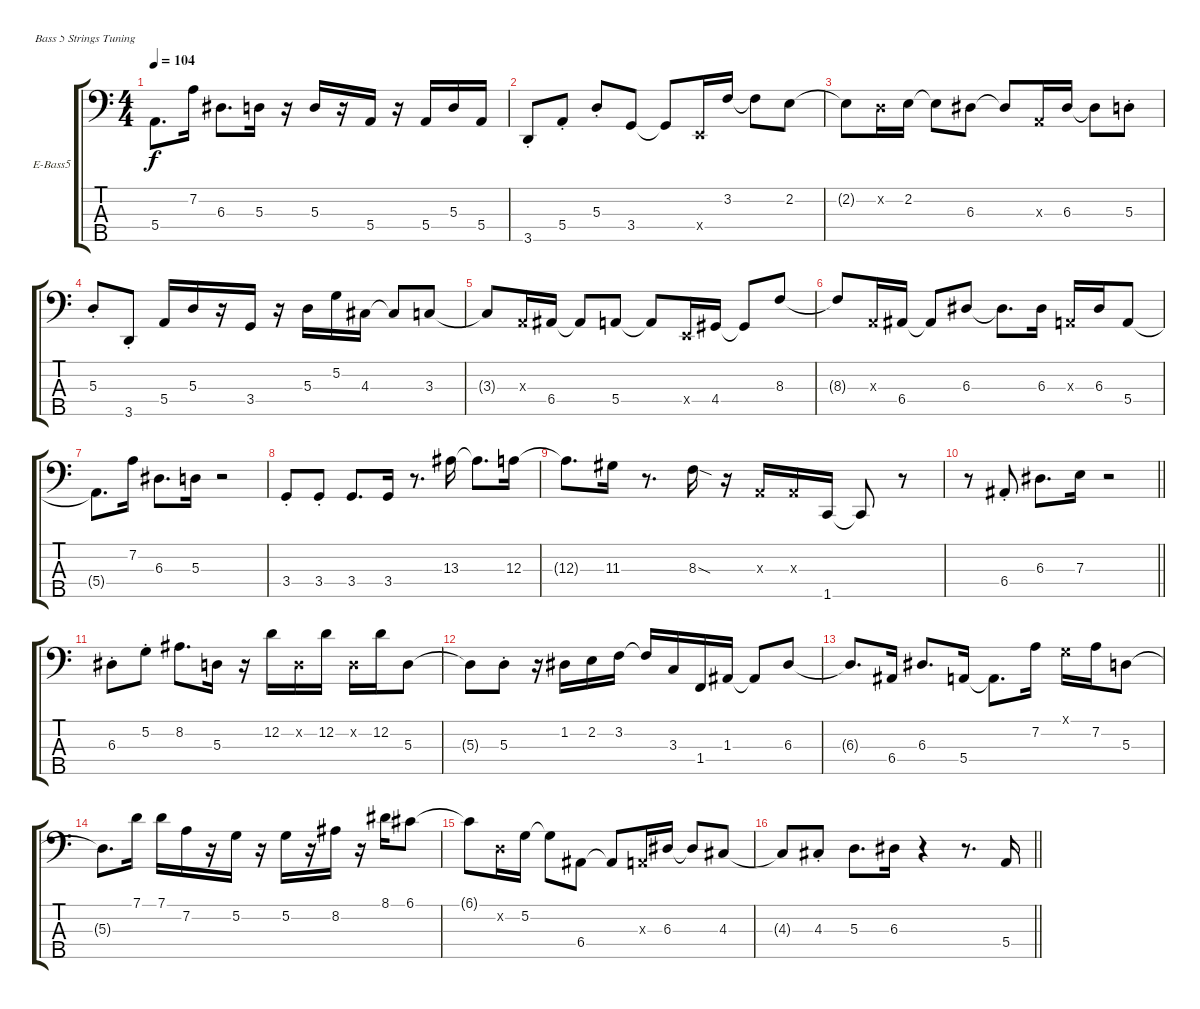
\bracketExtendMode groupsimilarinstruments
\firstSystemTrackNameOrientation horizontal
\otherSystemsTrackNameOrientation horizontal
\track ("Piste 1" "E-Bass5") {instrument electricbassfinger}
\staff {score tabs}
\tuning (G2 D2 A1 E1 B0)
\ts (4 4)
\tempo 104
\clef f4
\ks c
5.4{t}.8{d dy f} 7.2.16 6.3.8{d} 5.3.16 r.16 5.3.16 r.16 5.4.16 r.16 5.4.16 5.3.16 5.4.16 |
3.5{st}.8 5.4{st}.8 5.3{st}.8 3.4.8 3.4{t}.8 0.4{x}.16 3.2.16 3.2{t}.8 2.2.8 |
2.2{t}.8 0.2{x}.16 2.2.16 2.2{t}.8 6.3.8 6.3{t}.8 0.3{x}.16 6.3.16 6.3{t}.8 5.3{st}.8 |
5.3{st}.8 3.5{st}.8 5.4.16 5.3.16 r.16 3.4.16 r.16 5.3.16 5.2.16 4.3.16 4.3{t}.8 3.3.8 |
3.3{t}.8 0.3{x}.16 6.4.16 6.4{t}.8 5.4.8 5.4{t}.8 0.4{x}.16 4.4.16 4.4{t}.8 8.3.8 |
8.3{t}.8 0.3{x}.16 6.4.16 6.4{t}.8 6.3.8 6.3{t}.8{d} 6.3.16 0.3{x}.16 6.3.16 5.4.8 |
5.4{t}.8{d} 7.2.16 6.3.8{d} 5.3.16 r.2 |
3.4{st}.8 3.4{st}.8 3.4.8{d} 3.4.16 r.8{d} 13.3.16 13.3{t}.8{d} 12.3.16 |
12.3{t}.8{d} 11.3.16 r.8{d} 8.3{sod}.16 r.16 0.3{x}.16 0.3{x}.16 1.5.16 1.5{t}.8 r.8 |
\barLineRight lightlight
r.8 6.4{st}.8 6.3.8{d} 7.3.16 r.2 |
6.3{st}.8 5.2{st}.8 8.2.8{d} 5.3.16 r.16 12.2.16 0.2{x}.16 12.2.16 0.2{x}.16 12.2.16 5.3.8 |
5.3{t}.8 5.3{st}.8 r.16 1.2.16 2.2.16 3.2.16 3.2{t}.16 3.3.16 1.4.16 1.3.16 1.3{t}.8 6.3.8 |
6.3{t}.8{d} 6.4.16 6.3.8{d} 5.4.16 5.4{t}.8{d} 7.2.16 0.1{x}.16 7.2.16 5.3.8 |
5.3{t}.8{d} 7.1.16 7.1.16 7.2.16 r.16 5.2.16 r.16 5.2.16 r.16 8.2.16 r.16 8.1.16 6.1.8 |
6.1{t}.8 0.2{x}.16 5.2.16 5.2{t}.8 6.4.8 6.4{t}.8 0.3{x}.16 6.3.16 6.3{t}.8 4.3.8 |
\barLineRight lightlight
4.3{t}.8 4.3{st}.8 5.3.8{d} 6.3.16 r.4 r.8{d} 5.4.16
